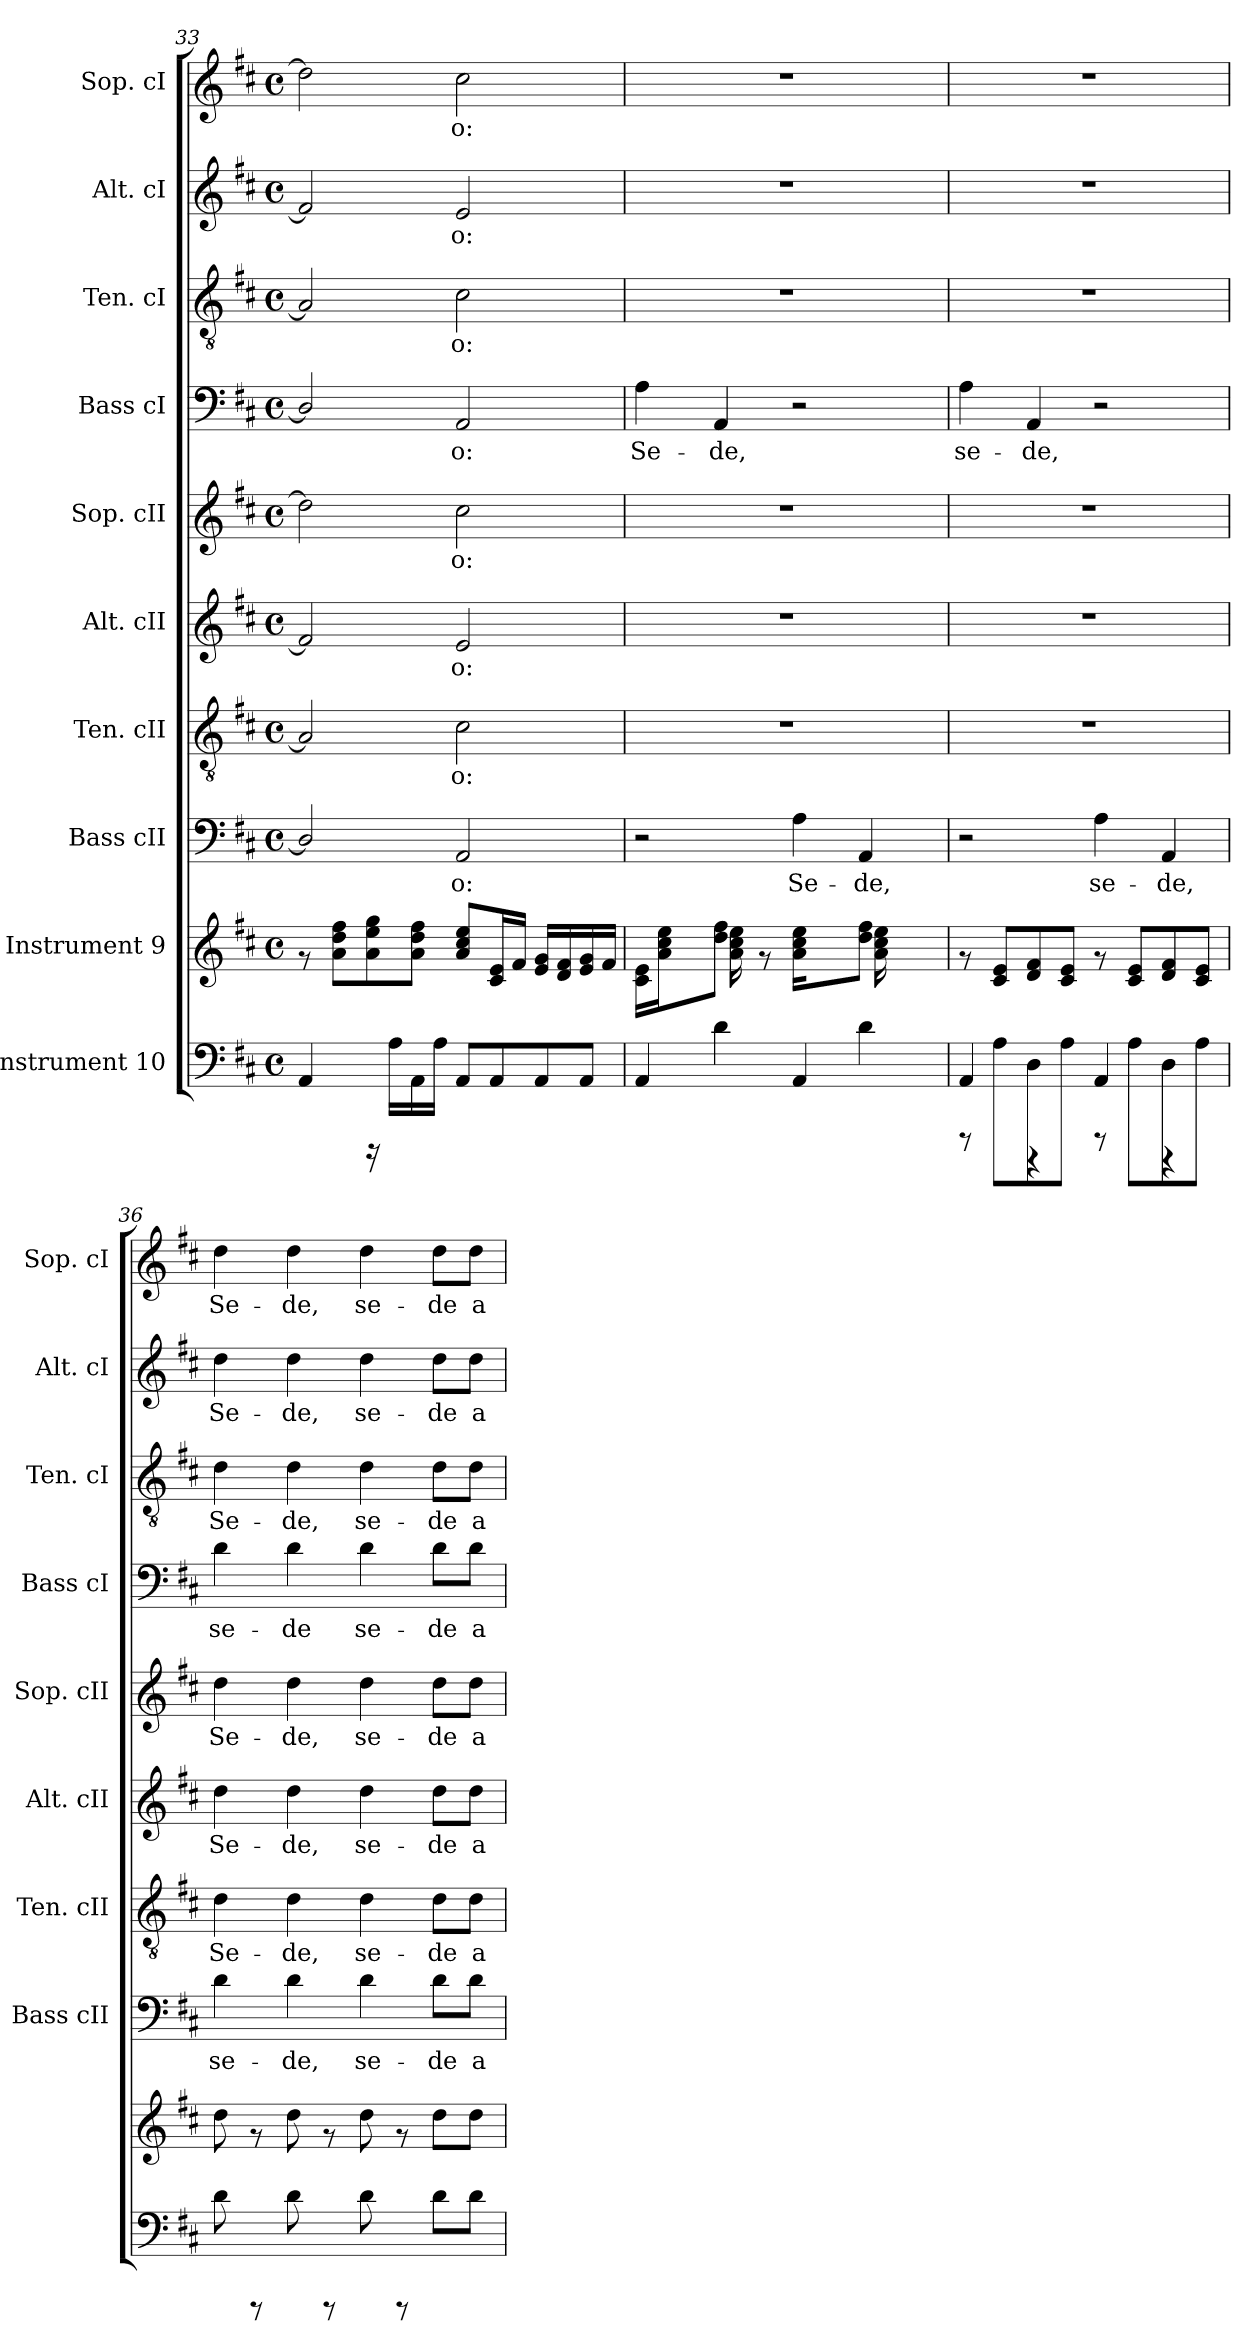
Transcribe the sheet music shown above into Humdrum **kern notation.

**kern	**kern	**kern	**text	**kern	**text	**kern	**text	**kern	**text	**kern	**text	**kern	**text	**kern	**text	**kern	**text
*part10	*part9	*part8	*part8	*part7	*part7	*part6	*part6	*part5	*part5	*part4	*part4	*part3	*part3	*part2	*part2	*part1	*part1
*staff10	*staff9	*staff8	*staff8	*staff7	*staff7	*staff6	*staff6	*staff5	*staff5	*staff4	*staff4	*staff3	*staff3	*staff2	*staff2	*staff1	*staff1
*I"Instrument 10	*I"Instrument 9	*I"Bass cII	*	*I"Ten. cII	*	*I"Alt. cII	*	*I"Sop. cII	*	*I"Bass cI	*	*I"Ten. cI	*	*I"Alt. cI	*	*I"Sop. cI	*
*	*	*I'Bass cII	*	*I'Ten. cII	*	*I'Alt. cII	*	*I'Sop. cII	*	*I'Bass cI	*	*I'Ten. cI	*	*I'Alt. cI	*	*I'Sop. cI	*
!!LO:PB:g=z
*clefF4	*clefG2	*clefF4	*	*clefGv2	*	*clefG2	*	*clefG2	*	*clefF4	*	*clefGv2	*	*clefG2	*	*clefG2	*
*k[f#c#]	*k[f#c#]	*k[f#c#]	*	*k[f#c#]	*	*k[f#c#]	*	*k[f#c#]	*	*k[f#c#]	*	*k[f#c#]	*	*k[f#c#]	*	*k[f#c#]	*
*D:	*D:	*D:	*	*D:	*	*D:	*	*D:	*	*D:	*	*D:	*	*D:	*	*D:	*
*M4/4	*M4/4	*M4/4	*	*M4/4	*	*M4/4	*	*M4/4	*	*M4/4	*	*M4/4	*	*M4/4	*	*M4/4	*
*met(c)	*met(c)	*met(c)	*	*met(c)	*	*met(c)	*	*met(c)	*	*met(c)	*	*met(c)	*	*met(c)	*	*met(c)	*
=33	=33	=33	=33	=33	=33	=33	=33	=33	=33	=33	=33	=33	=33	=33	=33	=33	=33
!	!	!	!LO:LY:b:cj	!	!LO:LY:b:cj	!	!LO:LY:b:cj	!	!LO:LY:b:cj	!	!LO:LY:b:cj	!	!LO:LY:b:cj	!	!LO:LY:b:cj	!	!LO:LY:b:cj
4AA/	8rf	2D/]	--	2A/]	--	2f#/]	--	2dd\]	--	2D/]	--	2A/]	--	2f#/]	--	2dd\]	--
.	8ff#\ 8dd\ 8a\L	.	.	.	.	.	.	.	.	.	.	.	.	.	.	.	.
16rBBBB	8gg\ 8ee\ 8a\	.	.	.	.	.	.	.	.	.	.	.	.	.	.	.	.
16A\L	.	.	.	.	.	.	.	.	.	.	.	.	.	.	.	.	.
16AA\	8ff#\ 8dd\ 8a\J	.	.	.	.	.	.	.	.	.	.	.	.	.	.	.	.
16A\J	.	.	.	.	.	.	.	.	.	.	.	.	.	.	.	.	.
!	!	!	!LO:LY:b:cj	!	!LO:LY:b:cj	!	!LO:LY:b:cj	!	!LO:LY:b:cj	!	!LO:LY:b:cj	!	!LO:LY:b:cj	!	!LO:LY:b:cj	!	!LO:LY:b:cj
8AA/L	8ee/ 8cc#/ 8a/L	2AA/	-o:	2c#\	-o:	2e/	-o:	2cc#\	-o:	2AA/	-o:	2c#\	-o:	2e/	-o:	2cc#\	-o:
8AA/	16e/ 16c#/	.	.	.	.	.	.	.	.	.	.	.	.	.	.	.	.
.	16f#/J	.	.	.	.	.	.	.	.	.	.	.	.	.	.	.	.
8AA/	16g/ 16e/L	.	.	.	.	.	.	.	.	.	.	.	.	.	.	.	.
.	16f#/ 16d/	.	.	.	.	.	.	.	.	.	.	.	.	.	.	.	.
8AA/J	16g/ 16e/	.	.	.	.	.	.	.	.	.	.	.	.	.	.	.	.
.	16f#/J	.	.	.	.	.	.	.	.	.	.	.	.	.	.	.	.
=34	=34	=34	=34	=34	=34	=34	=34	=34	=34	=34	=34	=34	=34	=34	=34	=34	=34
*	*^	*	*	*	*	*	*	*	*	*	*	*	*	*	*	*	*
!	!	!	!	!	!	!	!	!	!	!	!	!LO:LY:b:cj	!	!	!	!	!	!
4AA/	16e\ 16c#\L	4ryy	2r	.	1r	.	1r	.	1r	.	4A\	Se-	1r	.	1r	.	1r	.
.	16ee\ 16cc#\ 16a\	.	.	.	.	.	.	.	.	.	.	.	.	.	.	.	.	.
.	8ryy	.	.	.	.	.	.	.	.	.	.	.	.	.	.	.	.	.
!	!	!	!	!	!	!	!	!	!	!	!	!LO:LY:b:cj	!	!	!	!	!	!
4d\	8ff#\ 8dd\J	16ee\ 16cc#\ 16a\	.	.	.	.	.	.	.	.	4AA/	-de,	.	.	.	.	.	.
.	.	4..ryy	.	.	.	.	.	.	.	.	.	.	.	.	.	.	.	.
.	8rf	.	.	.	.	.	.	.	.	.	.	.	.	.	.	.	.	.
!	!	!	!	!LO:LY:b:cj	!	!	!	!	!	!	!	!	!	!	!	!	!	!
4AA/	16ee\ 16cc#\ 16a\L	.	4A\	Se-	.	.	.	.	.	.	2r	.	.	.	.	.	.	.
.	8.ryy	.	.	.	.	.	.	.	.	.	.	.	.	.	.	.	.	.
!	!	!	!	!LO:LY:b:cj	!	!	!	!	!	!	!	!	!	!	!	!	!	!
4d\	8ff#\ 8dd\J	16ee\ 16cc#\ 16a\	4AA/	-de,	.	.	.	.	.	.	.	.	.	.	.	.	.	.
.	.	8ryy	.	.	.	.	.	.	.	.	.	.	.	.	.	.	.	.
.	8ryy	.	.	.	.	.	.	.	.	.	.	.	.	.	.	.	.	.
.	.	16ryy	.	.	.	.	.	.	.	.	.	.	.	.	.	.	.	.
=35	=35	=35	=35	=35	=35	=35	=35	=35	=35	=35	=35	=35	=35	=35	=35	=35	=35	=35
*^	*	*	*	*	*	*	*	*	*	*	*	*	*	*	*	*	*	*
!	!	!	!	!	!	!	!	!	!	!	!	!	!LO:LY:b:cj	!	!	!	!	!	!
*	*	*v	*v	*	*	*	*	*	*	*	*	*	*	*	*	*	*	*	*
4AA/	8rDDD	8rf	2r	.	1r	.	1r	.	1r	.	4A\	se-	1r	.	1r	.	1r	.
.	8A\L	8e/ 8c#/L	.	.	.	.	.	.	.	.	.	.	.	.	.	.	.	.
!	!	!	!	!	!	!	!	!	!	!	!	!LO:LY:b:cj	!	!	!	!	!	!
4rGGGG	8D\	8f#/ 8d/	.	.	.	.	.	.	.	.	4AA/	-de,	.	.	.	.	.	.
.	8A\J	8e/ 8c#/J	.	.	.	.	.	.	.	.	.	.	.	.	.	.	.	.
!	!	!	!	!LO:LY:b:cj	!	!	!	!	!	!	!	!	!	!	!	!	!	!
4AA/	8rDDD	8rf	4A\	se-	.	.	.	.	.	.	2r	.	.	.	.	.	.	.
.	8A\L	8e/ 8c#/L	.	.	.	.	.	.	.	.	.	.	.	.	.	.	.	.
!	!	!	!	!LO:LY:b:cj	!	!	!	!	!	!	!	!	!	!	!	!	!	!
4rGGGG	8D\	8f#/ 8d/	4AA/	-de,	.	.	.	.	.	.	.	.	.	.	.	.	.	.
.	8A\J	8e/ 8c#/J	.	.	.	.	.	.	.	.	.	.	.	.	.	.	.	.
=36	=36	=36	=36	=36	=36	=36	=36	=36	=36	=36	=36	=36	=36	=36	=36	=36	=36	=36
!	!	!	!	!LO:LY:b:cj	!	!LO:LY:b:cj	!	!LO:LY:b:cj	!	!LO:LY:b:cj	!	!LO:LY:b:cj	!	!LO:LY:b:cj	!	!LO:LY:b:cj	!	!LO:LY:b:cj
*v	*v	*	*	*	*	*	*	*	*	*	*	*	*	*	*	*	*	*
8d\	8dd\	4d\	se-	4d\	Se-	4dd\	Se-	4dd\	Se-	4d\	se-	4d\	Se-	4dd\	Se-	4dd\	Se-
8rCCC	8rf	.	.	.	.	.	.	.	.	.	.	.	.	.	.	.	.
!	!	!	!LO:LY:b:cj	!	!LO:LY:b:cj	!	!LO:LY:b:cj	!	!LO:LY:b:cj	!	!LO:LY:b:cj	!	!LO:LY:b:cj	!	!LO:LY:b:cj	!	!LO:LY:b:cj
8d\	8dd\	4d\	-de,	4d\	-de,	4dd\	-de,	4dd\	-de,	4d\	-de	4d\	-de,	4dd\	-de,	4dd\	-de,
8rCCC	8rf	.	.	.	.	.	.	.	.	.	.	.	.	.	.	.	.
!	!	!	!LO:LY:b:cj	!	!LO:LY:b:cj	!	!LO:LY:b:cj	!	!LO:LY:b:cj	!	!LO:LY:b:cj	!	!LO:LY:b:cj	!	!LO:LY:b:cj	!	!LO:LY:b:cj
8d\	8dd\	4d\	se-	4d\	se-	4dd\	se-	4dd\	se-	4d\	se-	4d\	se-	4dd\	se-	4dd\	se-
8rCCC	8rf	.	.	.	.	.	.	.	.	.	.	.	.	.	.	.	.
!	!	!	!LO:LY:b:cj	!	!LO:LY:b:cj	!	!LO:LY:b:cj	!	!LO:LY:b:cj	!	!LO:LY:b:cj	!	!LO:LY:b:cj	!	!LO:LY:b:cj	!	!LO:LY:b:cj
8d\L	8dd\L	8d\L	-de	8d\L	-de	8dd\L	-de	8dd\L	-de	8d\L	-de	8d\L	-de	8dd\L	-de	8dd\L	-de
!	!	!	!LO:LY:b:cj	!	!LO:LY:b:cj	!	!LO:LY:b:cj	!	!LO:LY:b:cj	!	!LO:LY:b:cj	!	!LO:LY:b:cj	!	!LO:LY:b:cj	!	!LO:LY:b:cj
8d\J	8dd\J	8d\J	a	8d\J	a	8dd\J	a	8dd\J	a	8d\J	a	8d\J	a	8dd\J	a	8dd\J	a
=	=	=	=	=	=	=	=	=	=	=	=	=	=	=	=	=	=
*-	*-	*-	*-	*-	*-	*-	*-	*-	*-	*-	*-	*-	*-	*-	*-	*-	*-
